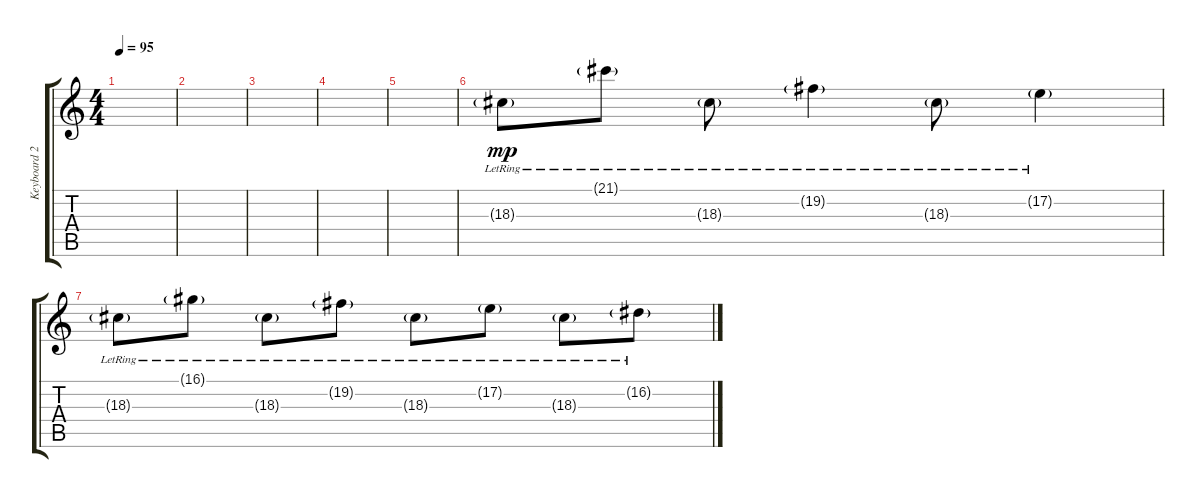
\track ("Keyboard 2" "Keyboard 2") {instrument orchestralharp}
\staff {score tabs}
\tuning (E4 B3 G3 D3 A2 E2) {hide}
\ts (4 4)
\tempo 95
\clef g2
\ks c
|
|
|
|
|
18.3{g lr}.8{dy mp} 21.1{g lr}.8 18.3{g lr}.8 19.2{g lr}.4 18.3{g lr}.8 17.2{g lr}.4 |
18.3{g lr}.8 16.1{g lr}.8 18.3{g lr}.8 19.2{g lr}.8 18.3{g lr}.8 17.2{g lr}.8 18.3{g lr}.8 16.2{g lr}.8
